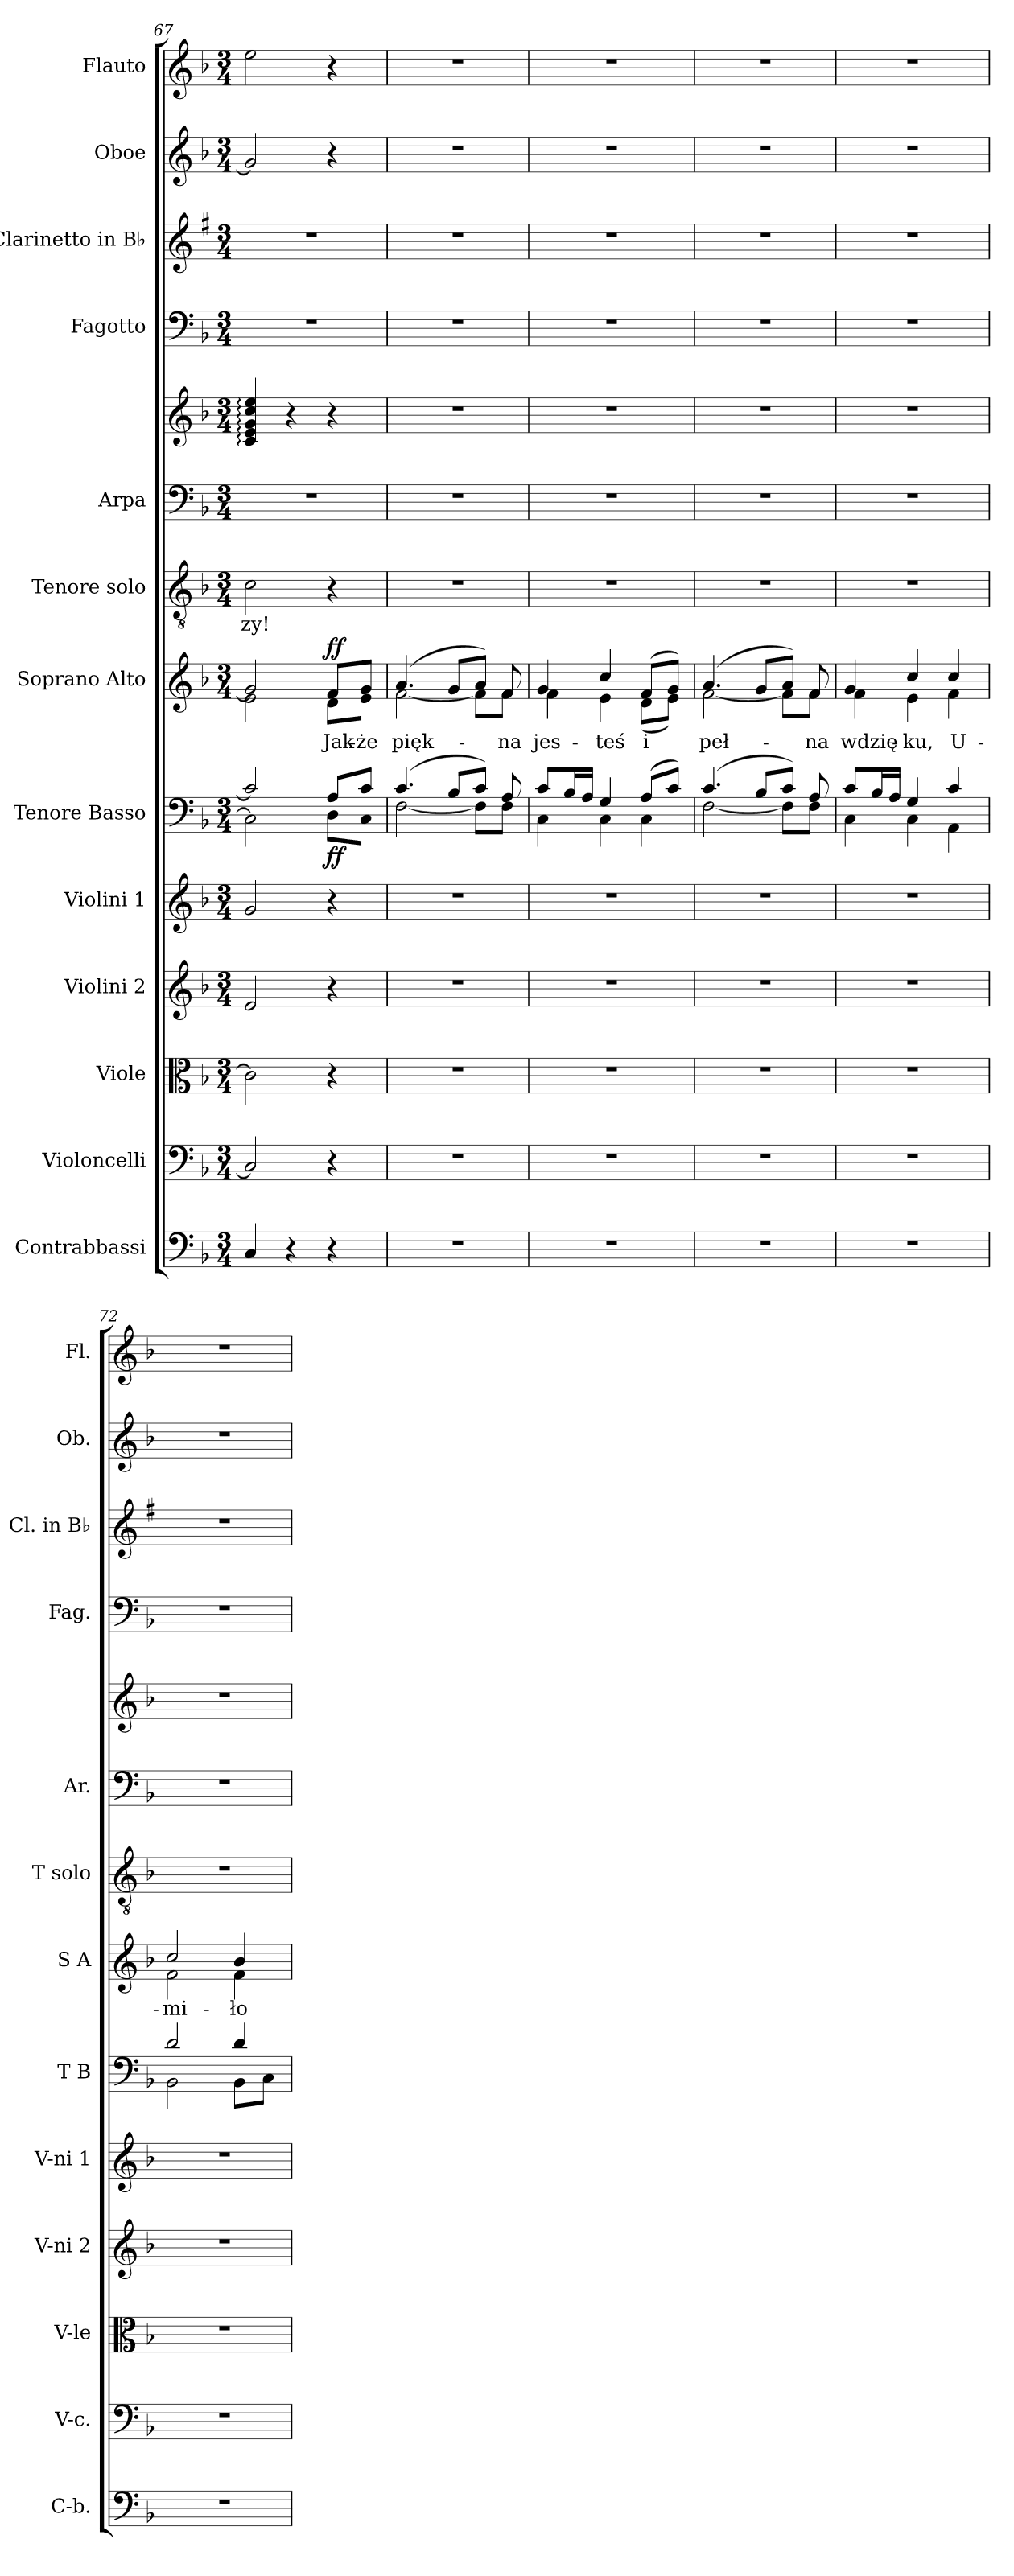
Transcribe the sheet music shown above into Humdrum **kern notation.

**kern	**kern	**kern	**kern	**kern	**kern	**dynam	**kern	**text	**dynam	**kern	**text	**kern	**kern	**kern	**kern	**kern	**kern
*part13	*part12	*part11	*part10	*part9	*part8	*part8	*part7	*part7	*part7	*part6	*part6	*part5	*part5	*part4	*part3	*part2	*part1
*staff14	*staff13	*staff12	*staff11	*staff10	*staff9	*staff9	*staff8	*staff8	*staff8	*staff7	*staff7	*staff6	*staff5	*staff4	*staff3	*staff2	*staff1
*I"Contrabbassi	*I"Violoncelli	*I"Viole	*I"Violini 2	*I"Violini 1	*I"Tenore Basso	*	*I"Soprano Alto	*	*	*I"Tenore solo	*	*I"Arpa	*	*I"Fagotto	*I"Clarinetto in B♭	*I"Oboe	*I"Flauto
*I'C-b.	*I'V-c.	*I'V-le	*I'V-ni 2	*I'V-ni 1	*I'T B	*	*I'S A	*	*	*I'T solo	*	*I'Ar.	*	*I'Fag.	*I'Cl. in B♭	*I'Ob.	*I'Fl.
*clefF4	*clefF4	*clefC3	*clefG2	*clefG2	*clefF4	*	*clefG2	*	*	*clefGv2	*	*clefF4	*clefG2	*clefF4	*clefG2	*clefG2	*clefG2
*	*	*	*	*	*	*	*	*	*	*	*	*	*	*	*ITrd1c2	*	*
*k[b-]	*k[b-]	*k[b-]	*k[b-]	*k[b-]	*k[b-]	*	*k[b-]	*	*	*k[b-]	*	*k[b-]	*k[b-]	*k[b-]	*k[b-]	*k[b-]	*k[b-]
*M3/4	*M3/4	*M3/4	*M3/4	*M3/4	*M3/4	*	*M3/4	*	*	*M3/4	*	*M3/4	*M3/4	*M3/4	*M3/4	*M3/4	*M3/4
=67	=67	=67	=67	=67	=67	=67	=67	=67	=67	=67	=67	=67	=67	=67	=67	=67	=67
*	*	*	*	*	*^	*	*^	*	*	*	*	*	*	*	*	*	*
4C	2C]	2c]	2e	2g	2c]	2C]	.	2g]	2e	.	.	2c	-zy!	2.r	4c: 4e: 4g: 4cc: 4ee:	2.r	2.r	2g]	2ee
4r	.	.	.	.	.	.	.	.	.	.	.	.	.	.	4r	.	.	.	.
!	!	!	!	!	!	!	!	!	!	!	!LO:DY:a	!	!	!	!	!	!	!	!
4r	4r	4r	4r	4r	8AL	8DL	ff	8fL	8dL	Jak-	ff	4r	.	.	4r	.	.	4r	4r
.	.	.	.	.	8cJ	8CJ	.	8gJ	8eJ	-że	.	.	.	.	.	.	.	.	.
=68	=68	=68	=68	=68	=68	=68	=68	=68	=68	=68	=68	=68	=68	=68	=68	=68	=68	=68	=68
2.r	2.r	2.r	2.r	2.r	(4.c	[2F	.	(4.a	[2f	pięk-	.	2.r	.	2.r	2.r	2.r	2.r	2.r	2.r
.	.	.	.	.	8B-L	.	.	8gL	.	.	.	.	.	.	.	.	.	.	.
.	.	.	.	.	8cJ)	8FL]	.	8aJ)	8fL]	.	.	.	.	.	.	.	.	.	.
.	.	.	.	.	8A	8FJ	.	8f	8fJ	-na	.	.	.	.	.	.	.	.	.
=69	=69	=69	=69	=69	=69	=69	=69	=69	=69	=69	=69	=69	=69	=69	=69	=69	=69	=69	=69
2.r	2.r	2.r	2.r	2.r	8cL	4C	.	4g	4f	jes-	.	2.r	.	2.r	2.r	2.r	2.r	2.r	2.r
.	.	.	.	.	16B-L	.	.	.	.	.	.	.	.	.	.	.	.	.	.
.	.	.	.	.	16AJJ	.	.	.	.	.	.	.	.	.	.	.	.	.	.
.	.	.	.	.	4G	4C	.	4cc	4e	-teś	.	.	.	.	.	.	.	.	.
.	.	.	.	.	(8AL	4C	.	(8fL	(8dL	i	.	.	.	.	.	.	.	.	.
.	.	.	.	.	8cJ)	.	.	8gJ)	8eJ)	.	.	.	.	.	.	.	.	.	.
=70	=70	=70	=70	=70	=70	=70	=70	=70	=70	=70	=70	=70	=70	=70	=70	=70	=70	=70	=70
2.r	2.r	2.r	2.r	2.r	(4.c	[2F	.	(4.a	[2f	peł-	.	2.r	.	2.r	2.r	2.r	2.r	2.r	2.r
.	.	.	.	.	8B-L	.	.	8gL	.	.	.	.	.	.	.	.	.	.	.
.	.	.	.	.	8cJ)	8FL]	.	8aJ)	8fL]	.	.	.	.	.	.	.	.	.	.
.	.	.	.	.	8A	8FJ	.	8f	8fJ	-na	.	.	.	.	.	.	.	.	.
=71	=71	=71	=71	=71	=71	=71	=71	=71	=71	=71	=71	=71	=71	=71	=71	=71	=71	=71	=71
2.r	2.r	2.r	2.r	2.r	8cL	4C	.	4g	4f	wdzię-	.	2.r	.	2.r	2.r	2.r	2.r	2.r	2.r
.	.	.	.	.	16B-L	.	.	.	.	.	.	.	.	.	.	.	.	.	.
.	.	.	.	.	16AJJ	.	.	.	.	.	.	.	.	.	.	.	.	.	.
.	.	.	.	.	4G	4C	.	4cc	4e	-ku,	.	.	.	.	.	.	.	.	.
.	.	.	.	.	4c	4AA	.	4cc	4f	U-	.	.	.	.	.	.	.	.	.
=72	=72	=72	=72	=72	=72	=72	=72	=72	=72	=72	=72	=72	=72	=72	=72	=72	=72	=72	=72
2.r	2.r	2.r	2.r	2.r	2d	2BB-	.	2cc	2f	-mi-	.	2.r	.	2.r	2.r	2.r	2.r	2.r	2.r
.	.	.	.	.	4d	8BB-L	.	4b-	4f	-ło-	.	.	.	.	.	.	.	.	.
.	.	.	.	.	.	8CJ	.	.	.	.	.	.	.	.	.	.	.	.	.
*	*	*	*	*	*v	*v	*	*	*	*	*	*	*	*	*	*	*	*	*
*	*	*	*	*	*	*	*v	*v	*	*	*	*	*	*	*	*	*	*
=	=	=	=	=	=	=	=	=	=	=	=	=	=	=	=	=	=
*-	*-	*-	*-	*-	*-	*-	*-	*-	*-	*-	*-	*-	*-	*-	*-	*-	*-
